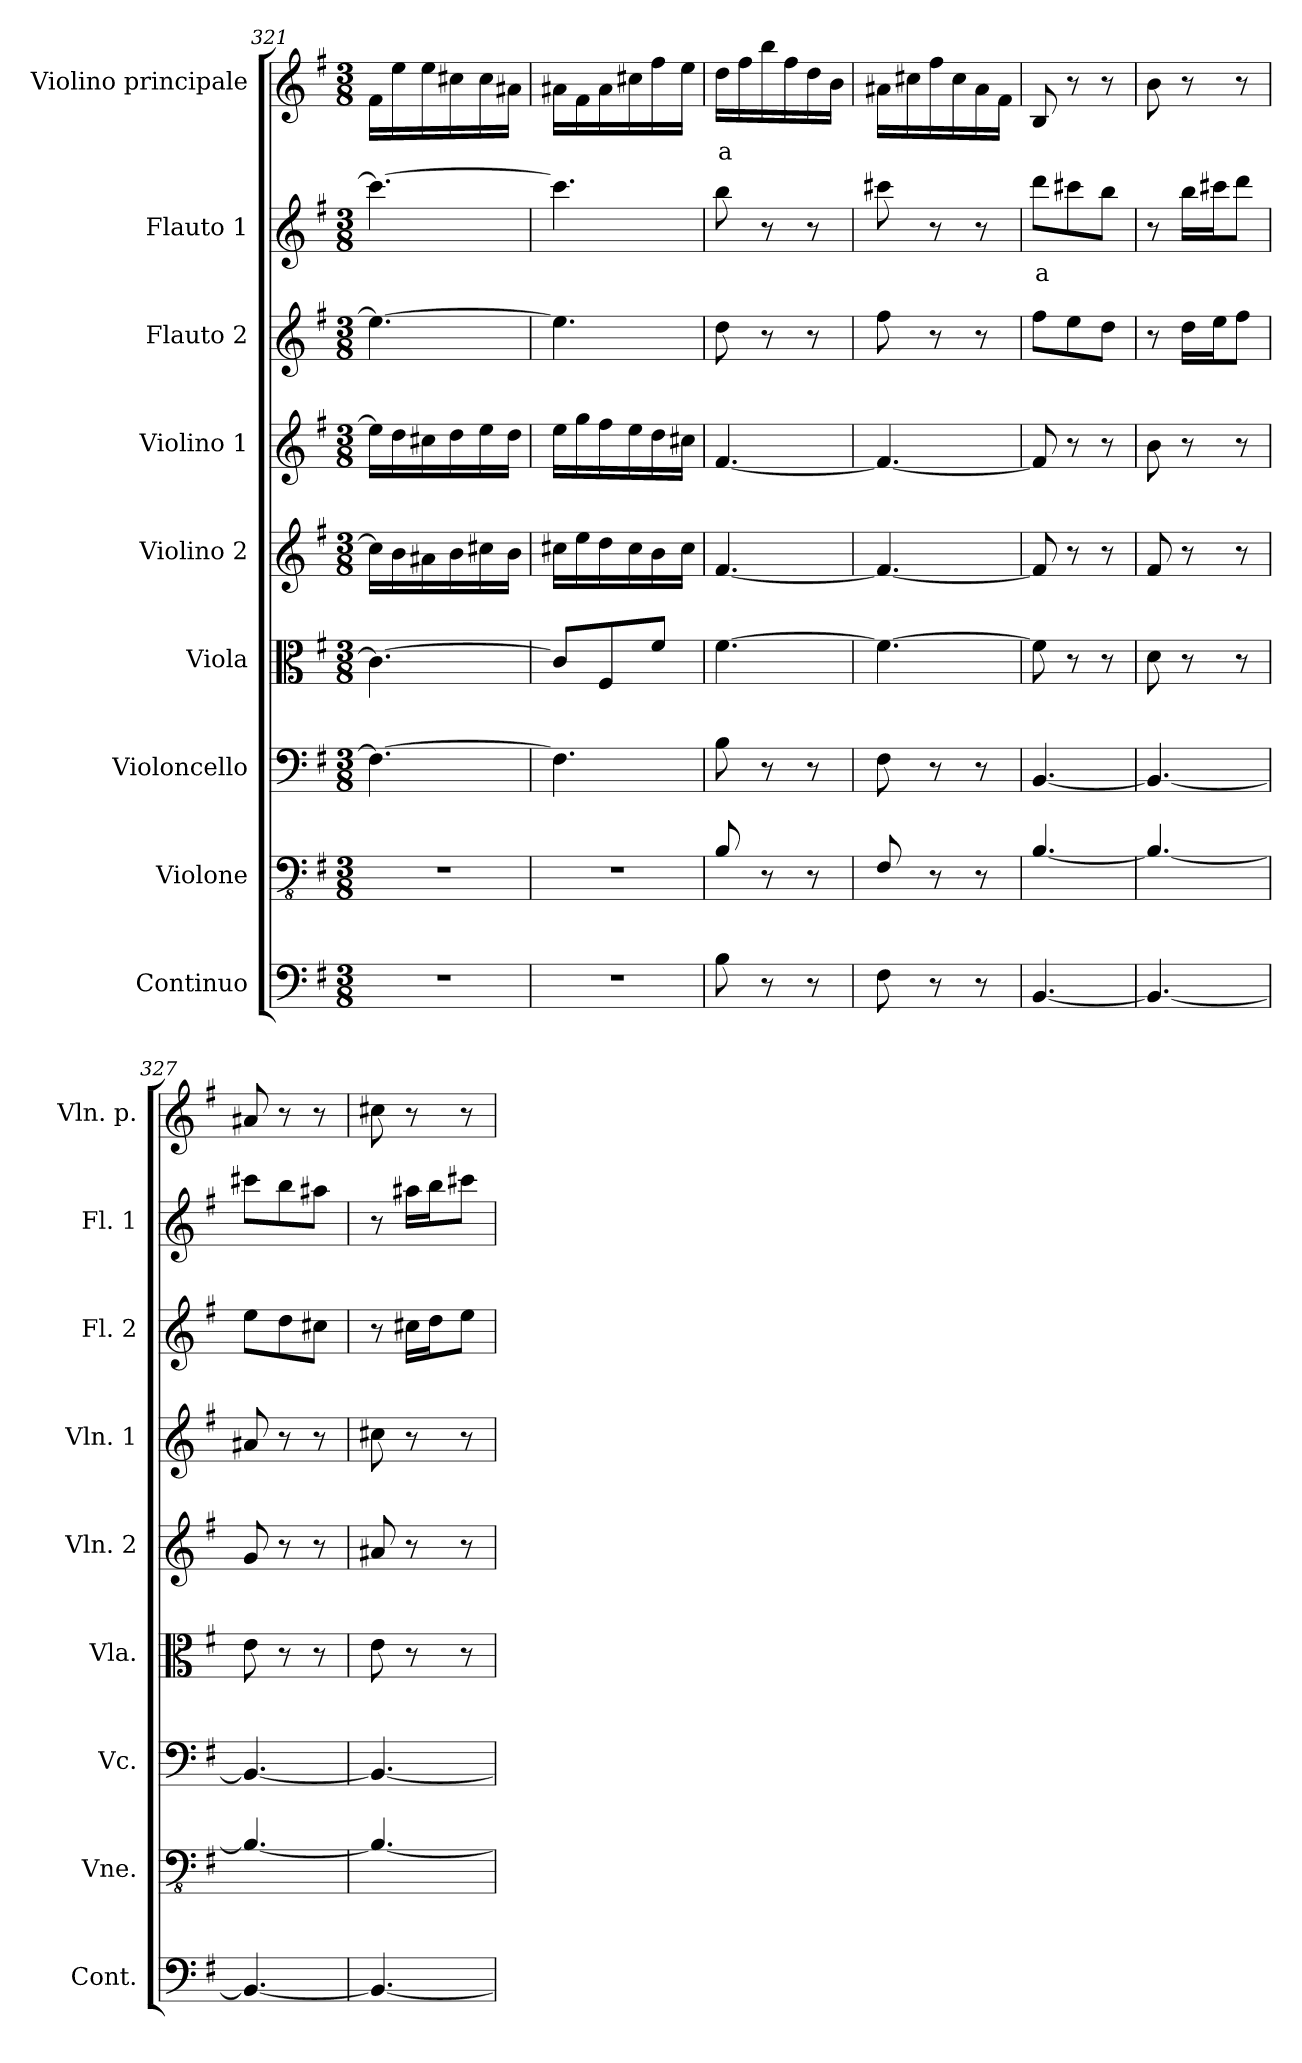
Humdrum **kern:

**kern	**kern	**kern	**kern	**kern	**kern	**kern	**kern	**text	**kern	**text
*part9	*part8	*part7	*part6	*part5	*part4	*part3	*part2	*part2	*part1	*part1
*staff9	*staff8	*staff7	*staff6	*staff5	*staff4	*staff3	*staff2	*staff2	*staff1	*staff1
*I"Continuo	*I"Violone	*I"Violoncello	*I"Viola	*I"Violino 2	*I"Violino 1	*I"Flauto 2	*I"Flauto 1	*	*I"Violino principale	*
*I'Cont.	*I'Vne.	*I'Vc.	*I'Vla.	*I'Vln. 2	*I'Vln. 1	*I'Fl. 2	*I'Fl. 1	*	*I'Vln. p.	*
*clefF4	*clefFv4	*clefF4	*clefC3	*clefG2	*clefG2	*clefG2	*clefG2	*	*clefG2	*
*	*ITrd7c12	*	*	*	*	*	*	*	*	*
*k[f#]	*k[f#]	*k[f#]	*k[f#]	*k[f#]	*k[f#]	*k[f#]	*k[f#]	*	*k[f#]	*
*M3/8	*M3/8	*M3/8	*M3/8	*M3/8	*M3/8	*M3/8	*M3/8	*	*M3/8	*
=321	=321	=321	=321	=321	=321	=321	=321	=321	=321	=321
4.r	4.r	4.F#\_	4.c#\_	16cc#\LL]	16ee\LL]	4.ee\_	4.ccc#\_	.	16f#\LL	.
.	.	.	.	16b\	16dd\	.	.	.	16ee\	.
.	.	.	.	16a#X\	16cc#X\	.	.	.	16ee\	.
.	.	.	.	16b\	16dd\	.	.	.	16cc#X\	.
.	.	.	.	16cc#X\	16ee\	.	.	.	16cc#\	.
.	.	.	.	16b\JJ	16dd\JJ	.	.	.	16a#X\JJ	.
=322	=322	=322	=322	=322	=322	=322	=322	=322	=322	=322
4.r	4.r	4.F#\]	8c#/L]	16cc#X\LL	16ee\LL	4.ee\]	4.ccc#\]	.	16a#X\LL	.
.	.	.	.	16ee\	16gg\	.	.	.	16f#\	.
.	.	.	8F#/	16dd\	16ff#\	.	.	.	16a#\	.
.	.	.	.	16cc#\	16ee\	.	.	.	16cc#X\	.
.	.	.	8f#/J	16b\	16dd\	.	.	.	16ff#\	.
.	.	.	.	16cc#\JJ	16cc#X\JJ	.	.	.	16ee\JJ	.
=323	=323	=323	=323	=323	=323	=323	=323	=323	=323	=323
!	!	!	!	!	!	!	!	!	!	!LO:LY:color=#FF0000
8B\	8BBB/	8B\	[4.f#\	[4.f#/	[4.f#/	8dd\	8bb\	.	16dd\LL	a
.	.	.	.	.	.	.	.	.	16ff#\	.
8r	8r	8r	.	.	.	8r	8r	.	16bb\	.
.	.	.	.	.	.	.	.	.	16ff#\	.
8r	8r	8r	.	.	.	8r	8r	.	16dd\	.
.	.	.	.	.	.	.	.	.	16b\JJ	.
=324	=324	=324	=324	=324	=324	=324	=324	=324	=324	=324
8F#\	8FFF#/	8F#\	4.f#\_	4.f#/_	4.f#/_	8ff#\	8ccc#X\	.	16a#X\LL	.
.	.	.	.	.	.	.	.	.	16cc#X\	.
8r	8r	8r	.	.	.	8r	8r	.	16ff#\	.
.	.	.	.	.	.	.	.	.	16cc#\	.
8r	8r	8r	.	.	.	8r	8r	.	16a#\	.
.	.	.	.	.	.	.	.	.	16f#\JJ	.
=325	=325	=325	=325	=325	=325	=325	=325	=325	=325	=325
!	!	!	!	!	!	!	!	!LO:LY:color=#FF0000	!	!
[4.BB/	[4.BBB/	[4.BB/	8f#\]	8f#/]	8f#/]	8ff#\L	8ddd\L	a	8B/	.
.	.	.	8r	8r	8r	8ee\	8ccc#X\	.	8r	.
.	.	.	8r	8r	8r	8dd\J	8bb\J	.	8r	.
=326	=326	=326	=326	=326	=326	=326	=326	=326	=326	=326
4.BB/_	4.BBB/_	4.BB/_	8d\	8f#/	8b\	8r	8r	.	8b\	.
.	.	.	8r	8r	8r	16dd\LL	16bb\LL	.	8r	.
.	.	.	.	.	.	16ee\J	16ccc#X\J	.	.	.
.	.	.	8r	8r	8r	8ff#\J	8ddd\J	.	8r	.
=327	=327	=327	=327	=327	=327	=327	=327	=327	=327	=327
4.BB/_	4.BBB/_	4.BB/_	8e\	8g/	8a#X/	8ee\L	8ccc#X\L	.	8a#X/	.
.	.	.	8r	8r	8r	8dd\	8bb\	.	8r	.
.	.	.	8r	8r	8r	8cc#X\J	8aa#X\J	.	8r	.
=328	=328	=328	=328	=328	=328	=328	=328	=328	=328	=328
4.BB/_	4.BBB/_	4.BB/_	8e\	8a#X/	8cc#X\	8r	8r	.	8cc#X\	.
.	.	.	8r	8r	8r	16cc#X\LL	16aa#X\LL	.	8r	.
.	.	.	.	.	.	16dd\J	16bb\J	.	.	.
.	.	.	8r	8r	8r	8ee\J	8ccc#X\J	.	8r	.
=	=	=	=	=	=	=	=	=	=	=
*-	*-	*-	*-	*-	*-	*-	*-	*-	*-	*-
